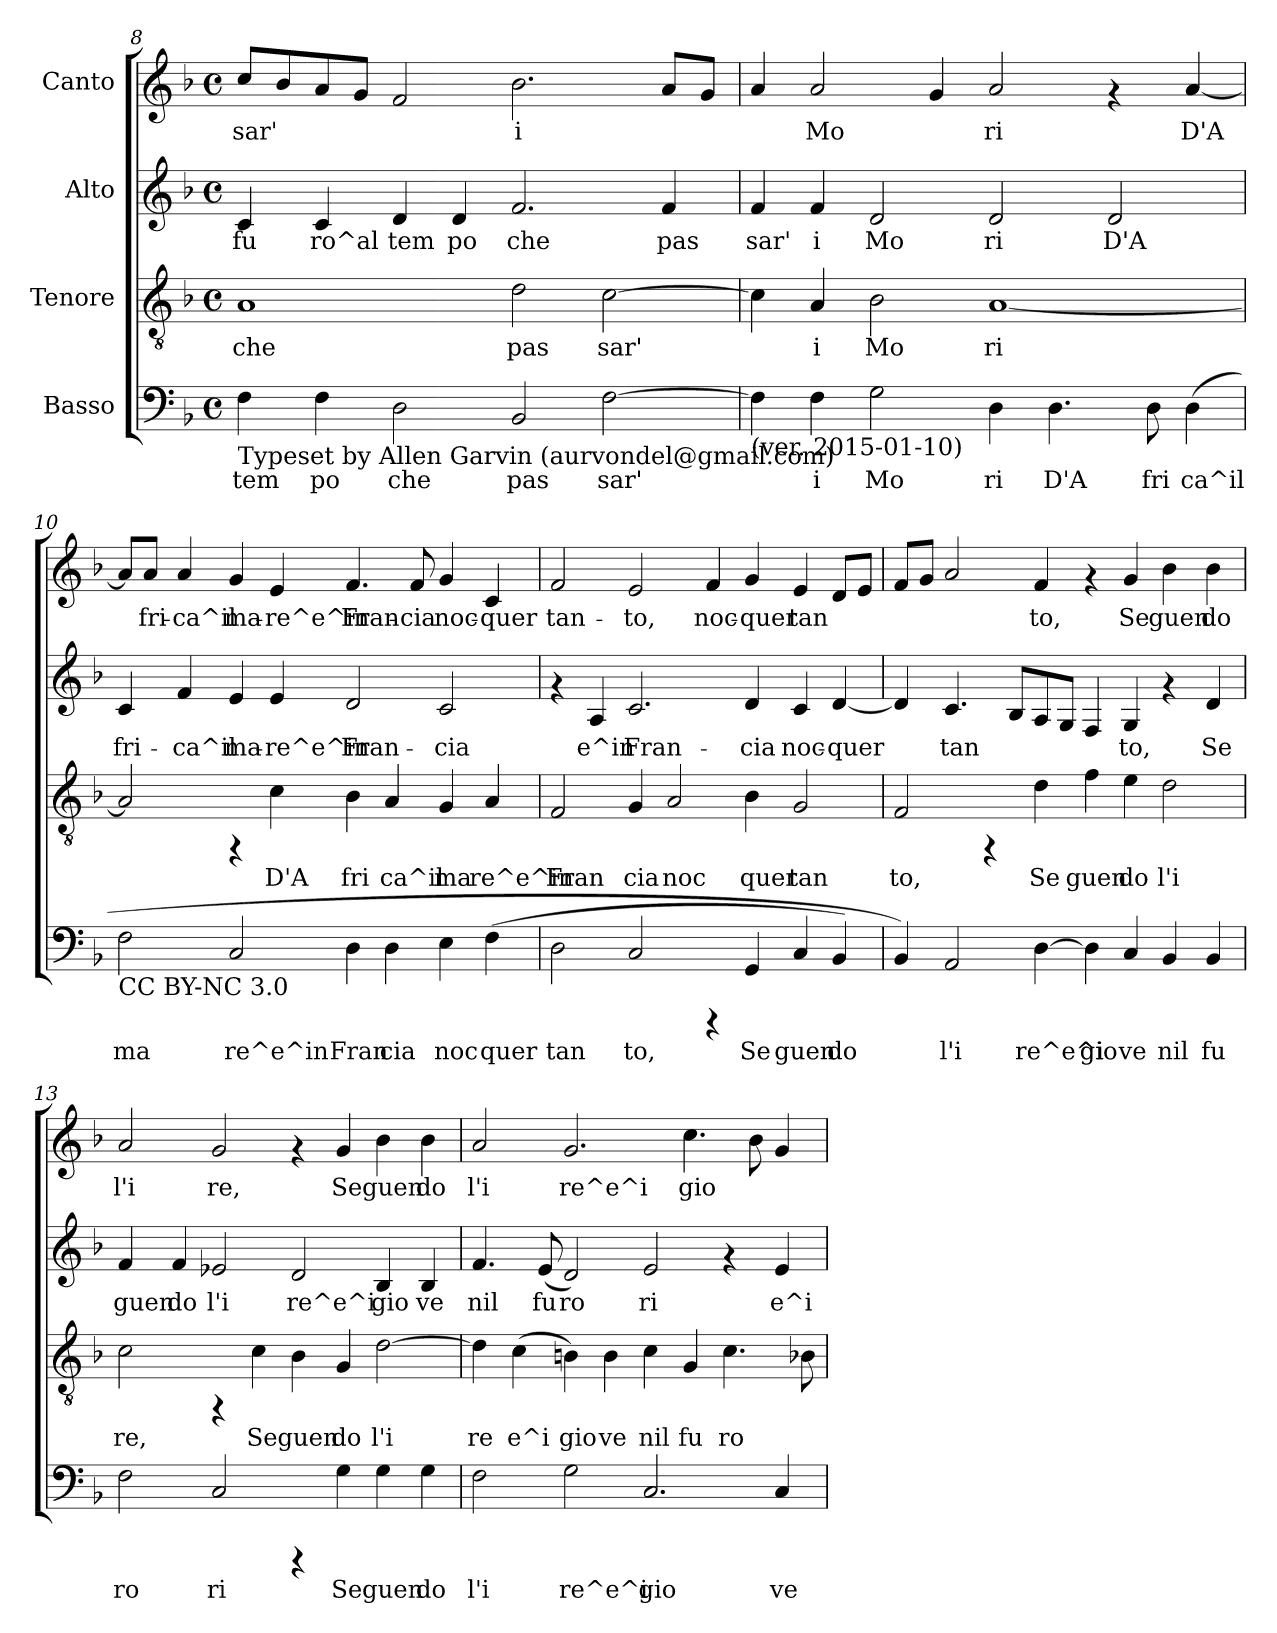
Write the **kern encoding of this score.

**kern	**text	**kern	**text	**kern	**text	**kern	**text
*part4	*part4	*part3	*part3	*part2	*part2	*part1	*part1
*staff4	*staff4	*staff3	*staff3	*staff2	*staff2	*staff1	*staff1
*I"Basso	*	*I"Tenore	*	*I"Alto	*	*I"Canto	*
*clefF4	*	*clefGv2	*	*clefG2	*	*clefG2	*
*k[b-]	*	*k[b-]	*	*k[b-]	*	*k[b-]	*
*F:	*	*F:	*	*F:	*	*F:	*
*M4/4	*	*M4/4	*	*M4/4	*	*M4/4	*
*met(c)	*	*met(c)	*	*met(c)	*	*met(c)	*
=8	=8	=8	=8	=8	=8	=8	=8
!LO:TX:b:t=Typeset by Allen Garvin (aurvondel@gmail.com)	!	!	!	!	!	!	!
!	!LO:LY:b:cj	!	!LO:LY:b:cj	!	!LO:LY:b:cj	!	!LO:LY:b:cj
4F\	tem	1A	che	4c/	fu	8cc/L	-sar'
!	!	!	!	!	!	!	!LO:LY:b:cj
.	.	.	.	.	.	8b-/	.
!	!LO:LY:b:cj	!	!	!	!LO:LY:b:cj	!	!LO:LY:b:cj
4F\	po	.	.	4c/	ro^al	8a/	.
!	!	!	!	!	!	!	!LO:LY:b:cj
.	.	.	.	.	.	8g/J	.
!	!LO:LY:b:cj	!	!	!	!LO:LY:b:cj	!	!LO:LY:b:cj
2D\	che	.	.	4d/	tem	2f/	.
!	!	!	!	!	!LO:LY:b:cj	!	!
.	.	.	.	4d/	po	.	.
!	!LO:LY:b:cj	!	!LO:LY:b:cj	!	!LO:LY:b:cj	!	!LO:LY:b:cj
2BB-/	pas	2d\	pas	2.f/	che	2.b-\	i
!	!LO:LY:b:cj	!	!LO:LY:b:cj	!	!	!	!
[>2F\	sar'	[>2c\	sar'	.	.	.	.
!	!	!	!	!	!LO:LY:b:cj	!	!LO:LY:b:cj
.	.	.	.	4f/	pas	8a/L	.
!	!	!	!	!	!	!	!LO:LY:b:cj
.	.	.	.	.	.	8g/J	.
=9	=9	=9	=9	=9	=9	=9	=9
!LO:TX:b:t=(ver. 2015-01-10)	!	!	!	!	!	!	!
!	!LO:LY:b:cj	!	!LO:LY:b:cj	!	!LO:LY:b:cj	!	!LO:LY:b:cj
4F\]	.	4c\]	.	4f/	sar'	4a/	.
!	!LO:LY:b:cj	!	!LO:LY:b:cj	!	!LO:LY:b:cj	!	!LO:LY:b:cj
4F\	i	4A/	i	4f/	i	2a/	Mo-
!	!LO:LY:b:cj	!	!LO:LY:b:cj	!	!LO:LY:b:cj	!	!
2G\	Mo	2B-\	Mo	2d/	Mo	.	.
!	!	!	!	!	!	!	!LO:LY:b:cj
.	.	.	.	.	.	4g/	--
!	!LO:LY:b:cj	!	!LO:LY:b:cj	!	!LO:LY:b:cj	!	!LO:LY:b:cj
4D\	ri	[>1A	ri	2d/	ri	2a/	-ri
!	!LO:LY:b:cj	!	!	!	!	!	!
4.D\	D'A	.	.	.	.	.	.
!	!	!	!	!	!LO:LY:b:cj	!	!
.	.	.	.	2d/	D'A	4rf	.
!	!LO:LY:b:cj	!	!	!	!	!	!
8D\	fri	.	.	.	.	.	.
!	!LO:LY:b:cj	!	!	!	!	!	!LO:LY:b:cj
(<4D\	ca^il	.	.	.	.	[>4a/	D'A-
!!LO:PB:g=z
=10	=10	=10	=10	=10	=10	=10	=10
!LO:TX:b:t=CC BY-NC 3.0	!	!	!	!	!	!	!
!	!LO:LY:b:cj	!	!LO:LY:b:cj	!	!LO:LY:b:cj	!	!LO:LY:b:cj
2F\	ma	2A/]	.	4c/	fri-	8a/L]	--
!	!	!	!	!	!	!	!LO:LY:b:cj
.	.	.	.	.	.	8a/J	-fri-
!	!	!	!	!	!LO:LY:b:cj	!	!LO:LY:b:cj
.	.	.	.	4f/	-ca^il	4a/	-ca^il
!	!LO:LY:b:cj	!	!	!	!LO:LY:b:cj	!	!LO:LY:b:cj
2C/	re^e^in	4rFF	.	4e/	ma-	4g/	ma-
!	!	!	!LO:LY:b:cj	!	!LO:LY:b:cj	!	!LO:LY:b:cj
.	.	4c\	D'A	4e/	-re^e^in	4e/	-re^e^in
!	!LO:LY:b:cj	!	!LO:LY:b:cj	!	!LO:LY:b:cj	!	!LO:LY:b:cj
4D\	Fran	4B-\	fri	2d/	Fran-	4.f/	Fran-
!	!LO:LY:b:cj	!	!LO:LY:b:cj	!	!	!	!
4D\	cia	4A/	ca^il	.	.	.	.
!	!	!	!	!	!	!	!LO:LY:b:cj
.	.	.	.	.	.	8f/	-cia
!	!LO:LY:b:cj	!	!LO:LY:b:cj	!	!LO:LY:b:cj	!	!LO:LY:b:cj
4E\	noc	4G/	ma	2c/	-cia	4g/	noc-
!	!LO:LY:b:cj	!	!LO:LY:b:cj	!	!	!	!LO:LY:b:cj
(<4F\	quer	4A/	re^e^in	.	.	4c/	-quer
=11	=11	=11	=11	=11	=11	=11	=11
!	!LO:LY:b:cj	!	!LO:LY:b:cj	!	!	!	!LO:LY:b:cj
2D\	tan	2F/	Fran	4rf	.	2f/	tan-
!	!	!	!	!	!LO:LY:b:cj	!	!
.	.	.	.	4A/	e^in	.	.
!	!LO:LY:b:cj	!	!LO:LY:b:cj	!	!LO:LY:b:cj	!	!LO:LY:b:cj
2C/	to,	4G/	cia	2.c/	Fran-	2e/	-to,
!	!	!	!LO:LY:b:cj	!	!	!	!
.	.	2A/	noc	.	.	.	.
!	!	!	!	!	!	!	!LO:LY:b:cj
4rCCC	.	.	.	.	.	4f/	noc-
!	!LO:LY:b:cj	!	!LO:LY:b:cj	!	!LO:LY:b:cj	!	!LO:LY:b:cj
4GG/	Se	4B-\	quer	4d/	-cia	4g/	-quer
!	!LO:LY:b:cj	!	!LO:LY:b:cj	!	!LO:LY:b:cj	!	!LO:LY:b:cj
4C/	guen	2G/	tan	4c/	noc-	4e/	tan-
!	!LO:LY:b:cj	!	!	!	!LO:LY:b:cj	!	!LO:LY:b:cj
4BB-/)	do	.	.	[<4d/	-quer	8d/L	--
!	!	!	!	!	!	!	!LO:LY:b:cj
.	.	.	.	.	.	8e/J	--
!!LO:LB:g=z
=12	=12	=12	=12	=12	=12	=12	=12
!	!LO:LY:b:cj	!	!LO:LY:b:cj	!	!LO:LY:b:cj	!	!LO:LY:b:cj
4BB-/)	.	2F/	to,	4d/]	.	8f/L	--
!	!	!	!	!	!	!	!LO:LY:b:cj
.	.	.	.	.	.	8g/J	--
!	!LO:LY:b:cj	!	!	!	!LO:LY:b:cj	!	!LO:LY:b:cj
2AA/	l'i	.	.	4.c/	tan	2a/	--
.	.	4rFF	.	.	.	.	.
!	!	!	!	!	!LO:LY:b:cj	!	!
.	.	.	.	8B-/L	.	.	.
!	!LO:LY:b:cj	!	!LO:LY:b:cj	!	!LO:LY:b:cj	!	!LO:LY:b:cj
[<4D\	re^e^i	4d\	Se	8A/	.	4f/	-to,
!	!	!	!	!	!LO:LY:b:cj	!	!
.	.	.	.	8G/J	.	.	.
!	!LO:LY:b:cj	!	!LO:LY:b:cj	!	!LO:LY:b:cj	!	!
4D\]	gio	4f\	guen	4F/	.	4rf	.
!	!LO:LY:b:cj	!	!LO:LY:b:cj	!	!LO:LY:b:cj	!	!LO:LY:b:cj
4C/	ve	4e\	do	4G/	to,	4g/	Se
!	!LO:LY:b:cj	!	!LO:LY:b:cj	!	!	!	!LO:LY:b:cj
4BB-/	nil	2d\	l'i	4rf	.	4b-\	guen
!	!LO:LY:b:cj	!	!	!	!LO:LY:b:cj	!	!LO:LY:b:cj
4BB-/	fu	.	.	4d/	Se	4b-\	do
=13	=13	=13	=13	=13	=13	=13	=13
!	!LO:LY:b:cj	!	!LO:LY:b:cj	!	!LO:LY:b:cj	!	!LO:LY:b:cj
2F\	ro	2c\	re,	4f/	guen	2a/	l'i
!	!	!	!	!	!LO:LY:b:cj	!	!
.	.	.	.	4f/	do	.	.
!	!LO:LY:b:cj	!	!	!	!LO:LY:b:cj	!	!LO:LY:b:cj
2C/	ri	4rFF	.	2e-X/	l'i	2g/	re,
!	!	!	!LO:LY:b:cj	!	!	!	!
.	.	4c\	Se	.	.	.	.
!	!	!	!LO:LY:b:cj	!	!LO:LY:b:cj	!	!
4rCCC	.	4B-\	guen	2d/	re^e^i	4rf	.
!	!LO:LY:b:cj	!	!LO:LY:b:cj	!	!	!	!LO:LY:b:cj
4G\	Se	4G/	do	.	.	4g/	Se
!	!LO:LY:b:cj	!	!LO:LY:b:cj	!	!LO:LY:b:cj	!	!LO:LY:b:cj
4G\	guen	[>2d\	l'i	4B-/	gio	4b-\	guen
!	!LO:LY:b:cj	!	!	!	!LO:LY:b:cj	!	!LO:LY:b:cj
4G\	do	.	.	4B-/	ve	4b-\	do
=14	=14	=14	=14	=14	=14	=14	=14
!	!LO:LY:b:cj	!	!LO:LY:b:cj	!	!LO:LY:b:cj	!	!LO:LY:b:cj
2F\	l'i	4d\]	re	4.f/	nil	2a/	l'i
!	!	!	!LO:LY:b:cj	!	!	!	!
.	.	(<4c\	e^i	.	.	.	.
!	!	!	!	!	!LO:LY:b:cj	!	!
.	.	.	.	(>8e/	fu	.	.
!	!LO:LY:b:cj	!	!LO:LY:b:cj	!	!LO:LY:b:cj	!	!LO:LY:b:cj
2G\	re^e^i	4Bn\)	gio	2d/)	ro	2.g/	re^e^i
!	!	!	!LO:LY:b:cj	!	!	!	!
.	.	4B\	ve	.	.	.	.
!	!LO:LY:b:cj	!	!LO:LY:b:cj	!	!LO:LY:b:cj	!	!
2.C/	gio	4c\	nil	2e/	ri	.	.
!	!	!	!LO:LY:b:cj	!	!	!	!LO:LY:b:cj
.	.	4G/	fu	.	.	4.cc\	gio
!	!	!	!LO:LY:b:cj	!	!	!	!
.	.	4.c\	ro	4rf	.	.	.
!	!	!	!	!	!	!	!LO:LY:b:cj
.	.	.	.	.	.	8b-\	.
!	!LO:LY:b:cj	!	!	!	!LO:LY:b:cj	!	!LO:LY:b:cj
4C/	ve	.	.	4e/	e^i	4g/	.
!	!	!	!LO:LY:b:cj	!	!	!	!
.	.	8B-X\	.	.	.	.	.
=	=	=	=	=	=	=	=
*-	*-	*-	*-	*-	*-	*-	*-
